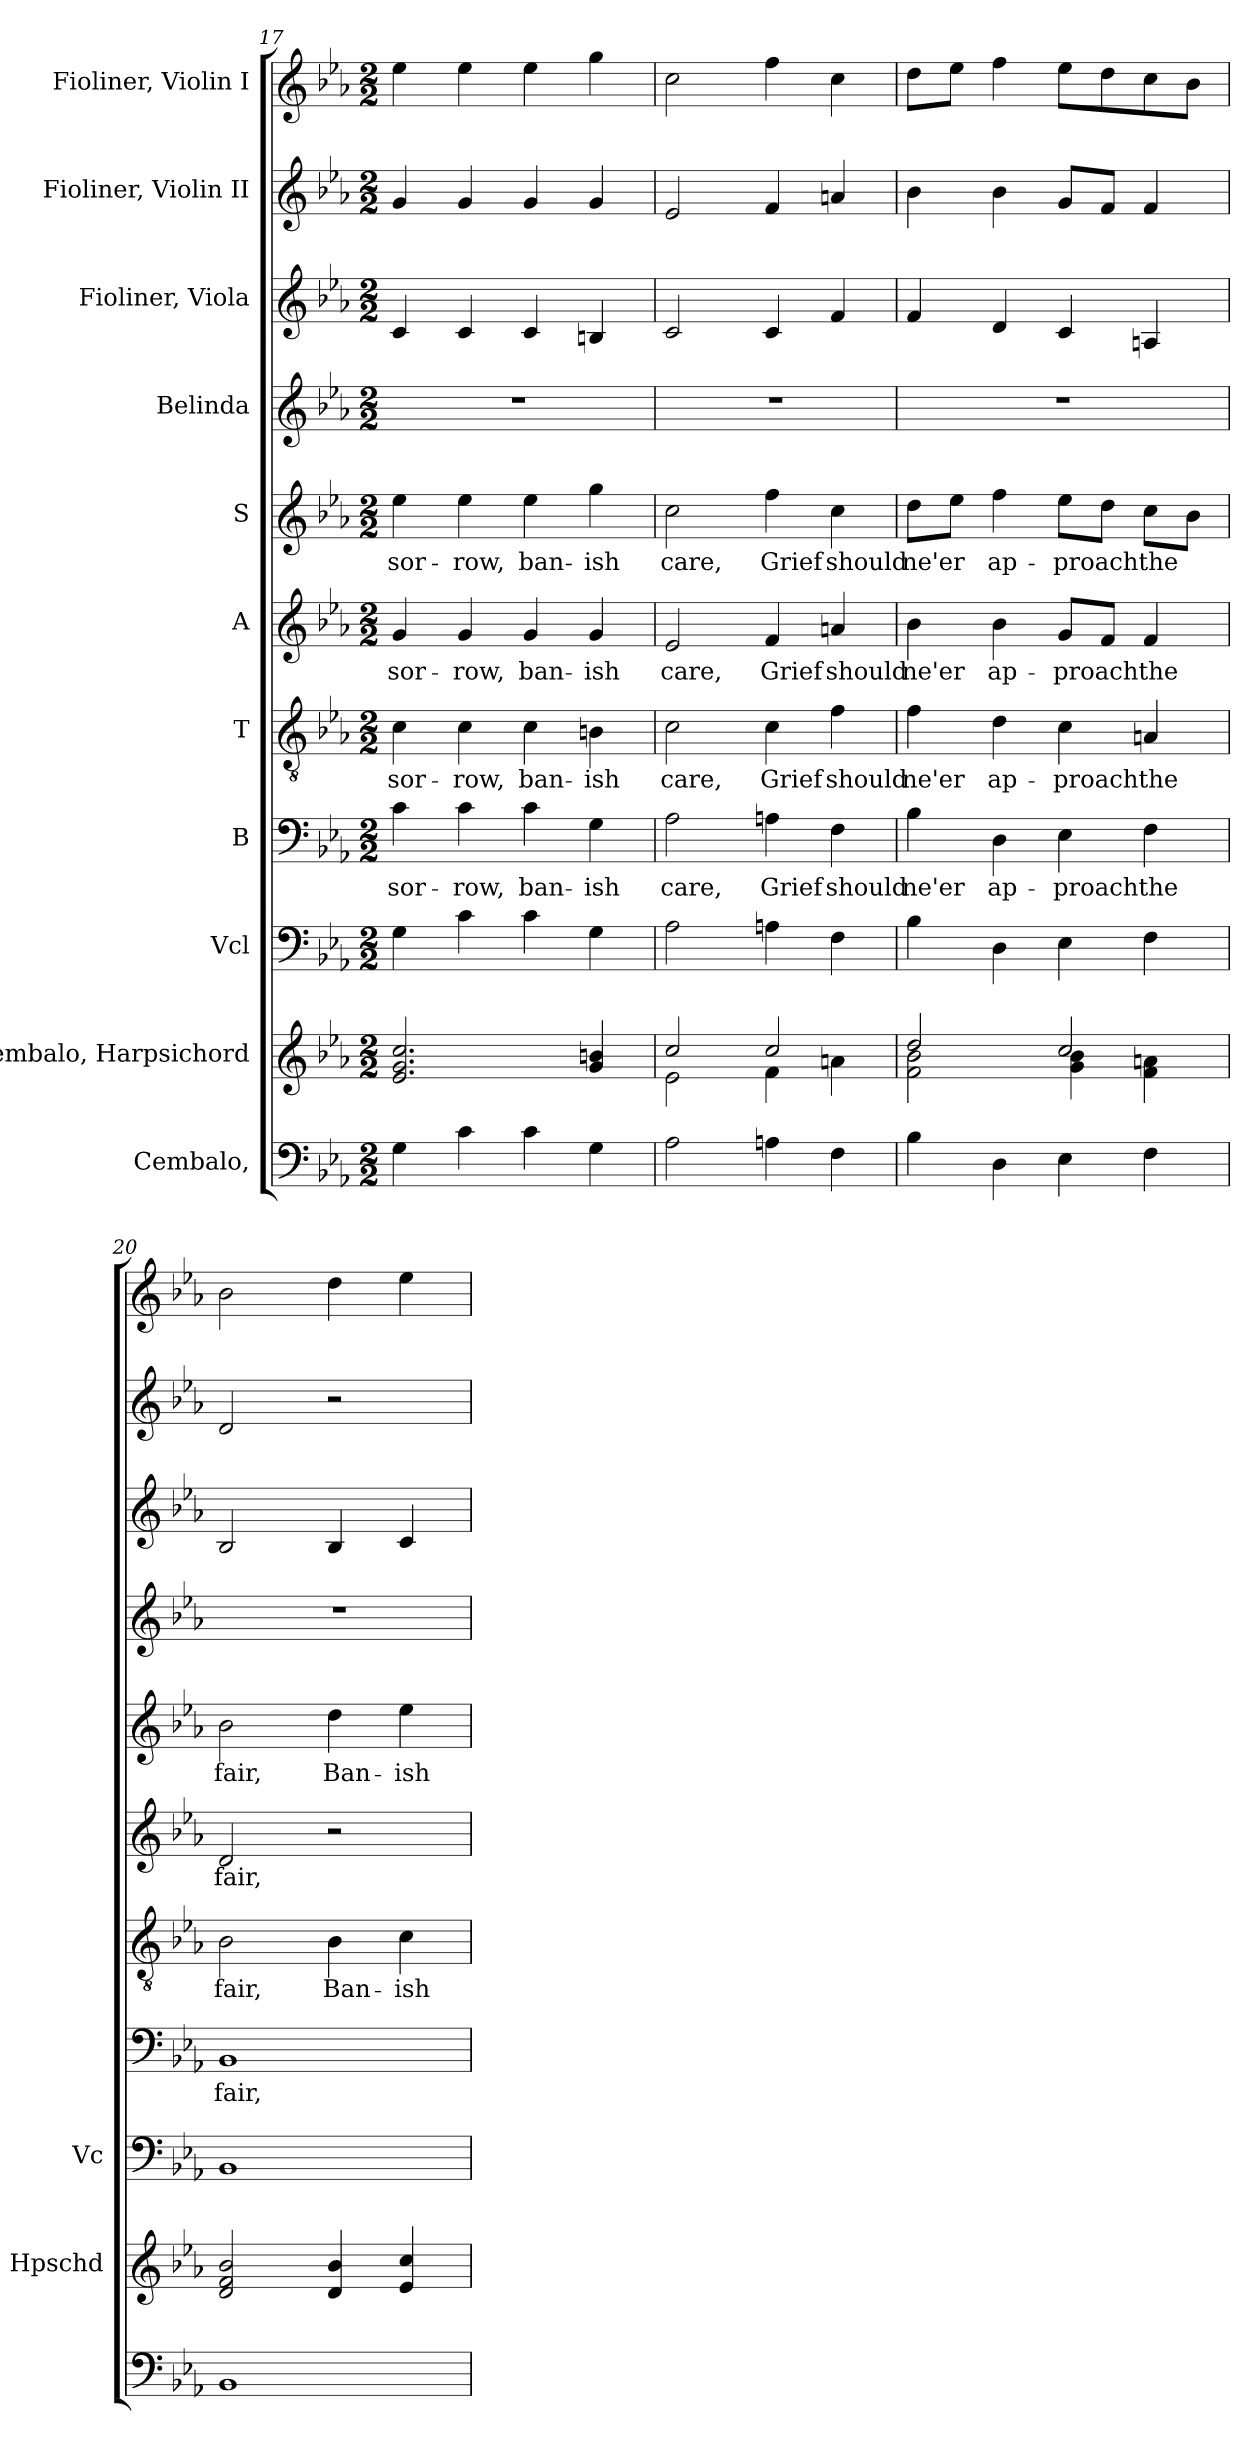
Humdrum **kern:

**kern	**kern	**kern	**kern	**text	**kern	**text	**kern	**text	**kern	**text	**kern	**kern	**kern	**kern
*part11	*part10	*part9	*part8	*part8	*part7	*part7	*part6	*part6	*part5	*part5	*part4	*part3	*part2	*part1
*staff11	*staff10	*staff9	*staff8	*staff8	*staff7	*staff7	*staff6	*staff6	*staff5	*staff5	*staff4	*staff3	*staff2	*staff1
*I"Cembalo,	*I"Cembalo, Harpsichord	*I"Vcl	*I"B	*	*I"T	*	*I"A	*	*I"S	*	*I"Belinda	*I"Fioliner, Viola	*I"Fioliner, Violin II	*I"Fioliner, Violin I
*	*I'Hpschd	*I'Vc	*	*	*	*	*	*	*	*	*	*	*	*
*clefF4	*clefG2	*clefF4	*clefF4	*	*clefGv2	*	*clefG2	*	*clefG2	*	*clefG2	*clefG2	*clefG2	*clefG2
*k[b-e-a-]	*k[b-e-a-]	*k[b-e-a-]	*k[b-e-a-]	*	*k[b-e-a-]	*	*k[b-e-a-]	*	*k[b-e-a-]	*	*k[b-e-a-]	*k[b-e-a-]	*k[b-e-a-]	*k[b-e-a-]
*M2/2	*M2/2	*M2/2	*M2/2	*	*M2/2	*	*M2/2	*	*M2/2	*	*M2/2	*M2/2	*M2/2	*M2/2
=17	=17	=17	=17	=17	=17	=17	=17	=17	=17	=17	=17	=17	=17	=17
!	!	!	!	!LO:LY:b	!	!LO:LY:b	!	!LO:LY:b	!	!LO:LY:b	!	!	!	!
4G\	2.e-/ 2.g/ 2.cc/	4G\	4c\	sor-	4c\	sor-	4g/	sor-	4ee-\	sor-	1r	4c/	4g/	4ee-\
!	!	!	!	!LO:LY:b	!	!LO:LY:b	!	!LO:LY:b	!	!LO:LY:b	!	!	!	!
4c\	.	4c\	4c\	-row,	4c\	-row,	4g/	-row,	4ee-\	-row,	.	4c/	4g/	4ee-\
!	!	!	!	!LO:LY:b	!	!LO:LY:b	!	!LO:LY:b	!	!LO:LY:b	!	!	!	!
4c\	.	4c\	4c\	ban-	4c\	ban-	4g/	ban-	4ee-\	ban-	.	4c/	4g/	4ee-\
!	!	!	!	!LO:LY:b	!	!LO:LY:b	!	!LO:LY:b	!	!LO:LY:b	!	!	!	!
4G\	4g/ 4bn/	4G\	4G\	-ish	4Bn\	-ish	4g/	-ish	4gg\	-ish	.	4Bn/	4g/	4gg\
=18	=18	=18	=18	=18	=18	=18	=18	=18	=18	=18	=18	=18	=18	=18
*	*^	*	*	*	*	*	*	*	*	*	*	*	*	*
!	!	!	!	!	!LO:LY:b	!	!LO:LY:b	!	!LO:LY:b	!	!LO:LY:b	!	!	!	!
2A-\	2cc/	2e-\	2A-\	2A-\	care,	2c\	care,	2e-/	care,	2cc\	care,	1r	2c/	2e-/	2cc\
!	!	!	!	!	!LO:LY:b	!	!LO:LY:b	!	!LO:LY:b	!	!LO:LY:b	!	!	!	!
4An\	2cc/	4f\	4An\	4An\	Grief	4c\	Grief	4f/	Grief	4ff\	Grief	.	4c/	4f/	4ff\
!	!	!	!	!	!LO:LY:b	!	!LO:LY:b	!	!LO:LY:b	!	!LO:LY:b	!	!	!	!
4F\	.	4an\	4F\	4F\	should	4f\	should	4an/	should	4cc\	should	.	4f/	4an/	4cc\
=19	=19	=19	=19	=19	=19	=19	=19	=19	=19	=19	=19	=19	=19	=19	=19
!	!	!	!	!	!LO:LY:b	!	!LO:LY:b	!	!LO:LY:b	!	!LO:LY:b	!	!	!	!
4B-\	2dd/	2f\ 2b-\	4B-\	4B-\	ne'er	4f\	ne'er	4b-\	ne'er	8dd\L	ne'er	1r	4f/	4b-\	8dd\L
.	.	.	.	.	.	.	.	.	.	8ee-\J	.	.	.	.	8ee-\J
!	!	!	!	!	!LO:LY:b	!	!LO:LY:b	!	!LO:LY:b	!	!LO:LY:b	!	!	!	!
4D\	.	.	4D\	4D\	ap-	4d\	ap-	4b-\	ap-	4ff\	ap-	.	4d/	4b-\	4ff\
!	!	!	!	!	!LO:LY:b	!	!LO:LY:b	!	!LO:LY:b	!	!LO:LY:b	!	!	!	!
4E-\	2cc/	4g\ 4b-\	4E-\	4E-\	-proach	4c\	-proach	8g/L	-proach	8ee-\L	-proach	.	4c/	8g/L	8ee-\L
.	.	.	.	.	.	.	.	8f/J	.	8dd\J	.	.	.	8f/J	8dd\
!	!	!	!	!	!LO:LY:b	!	!LO:LY:b	!	!LO:LY:b	!	!LO:LY:b	!	!	!	!
4F\	.	4f\ 4an\	4F\	4F\	the	4An/	the	4f/	the	8cc\L	the	.	4An/	4f/	8cc\
.	.	.	.	.	.	.	.	.	.	8b-\J	.	.	.	.	8b-\J
*	*v	*v	*	*	*	*	*	*	*	*	*	*	*	*	*
=20	=20	=20	=20	=20	=20	=20	=20	=20	=20	=20	=20	=20	=20	=20
!	!	!	!	!LO:LY:b	!	!LO:LY:b	!	!LO:LY:b	!	!LO:LY:b	!	!	!	!
1BB-	2d/ 2f/ 2b-/	1BB-	1BB-	fair,	2B-\	fair,	2d/	fair,	2b-\	fair,	1r	2B-/	2d/	2b-\
!	!	!	!	!	!	!LO:LY:b	!	!	!	!LO:LY:b	!	!	!	!
.	4d/ 4b-/	.	.	.	4B-\	Ban-	2r	.	4dd\	Ban-	.	4B-/	2r	4dd\
!	!	!	!	!	!	!LO:LY:b	!	!	!	!LO:LY:b	!	!	!	!
.	4e-/ 4cc/	.	.	.	4c\	-ish	.	.	4ee-\	-ish	.	4c/	.	4ee-\
=	=	=	=	=	=	=	=	=	=	=	=	=	=	=
*-	*-	*-	*-	*-	*-	*-	*-	*-	*-	*-	*-	*-	*-	*-
